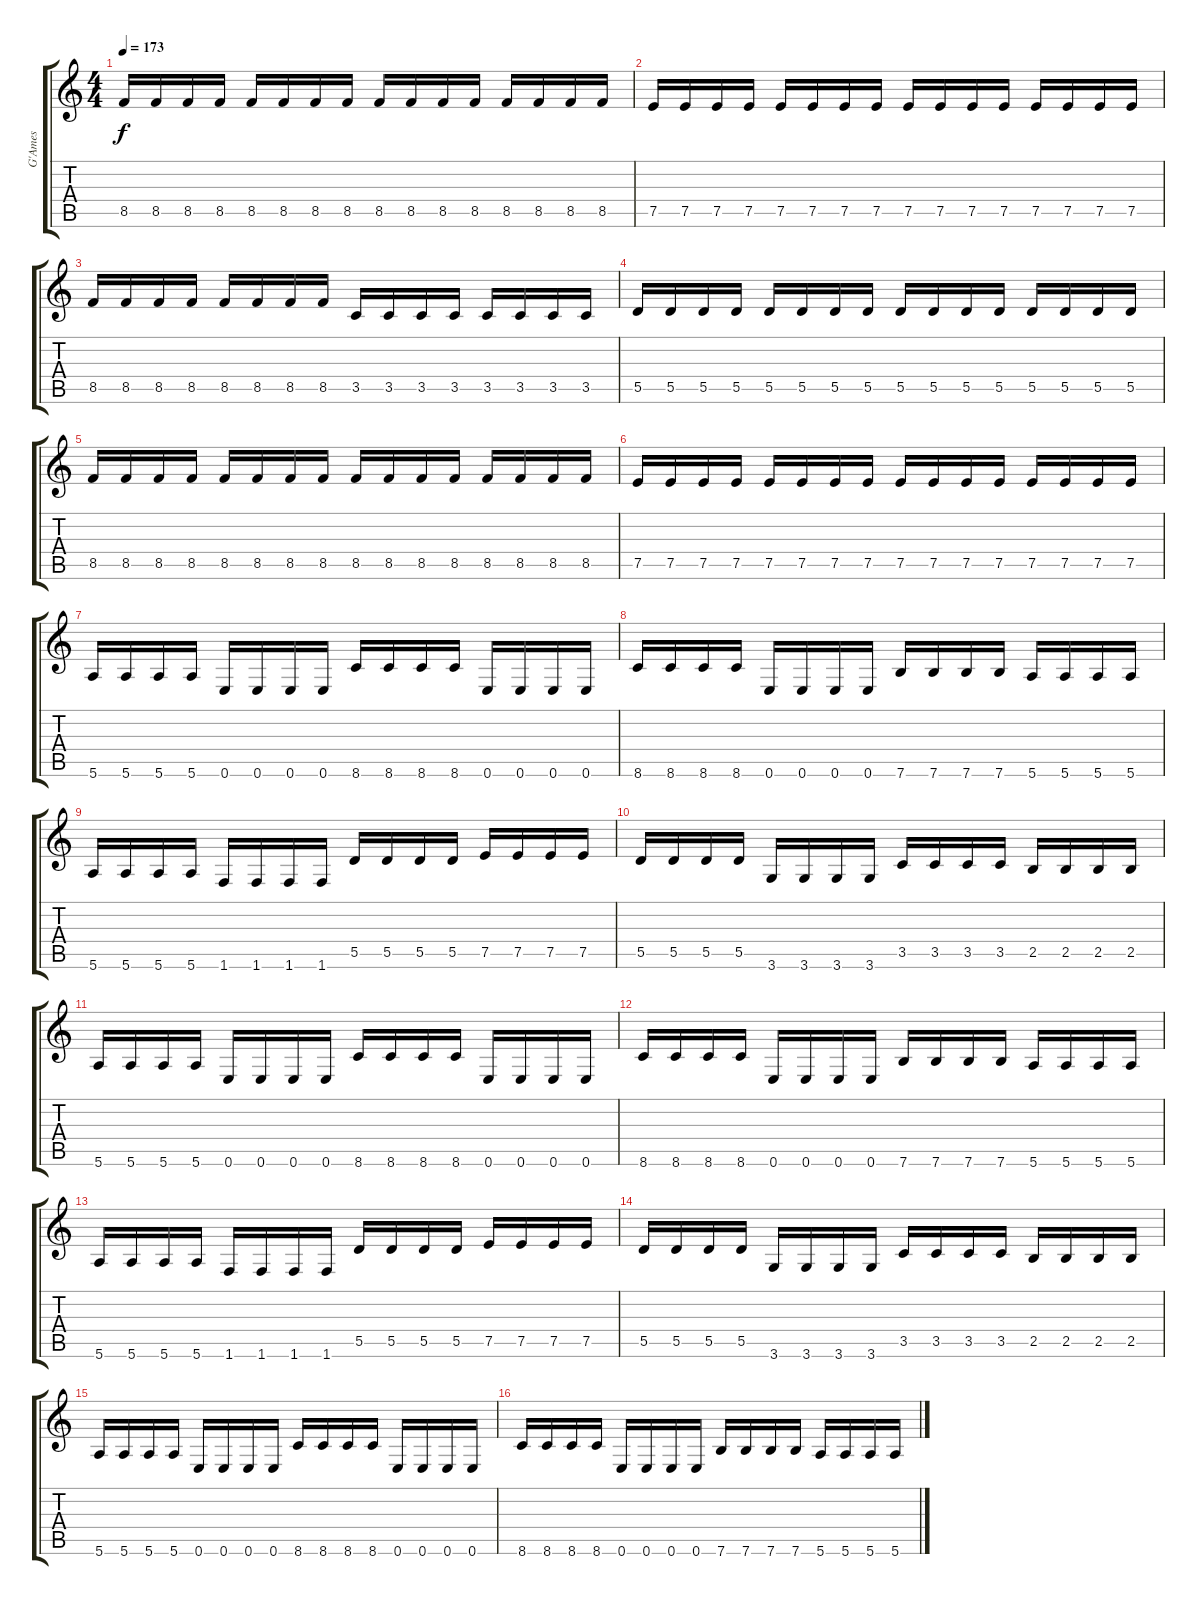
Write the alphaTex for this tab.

\track ("G'Ames" "G'Ames") {instrument overdrivenguitar}
\staff {score tabs}
\tuning (E4 B3 G3 D3 A2 E2) {hide}
\ts (4 4)
\tempo 173
\clef g2
\ks c
8.5.16{dy f} 8.5.16 8.5.16 8.5.16 8.5.16 8.5.16 8.5.16 8.5.16 8.5.16 8.5.16 8.5.16 8.5.16 8.5.16 8.5.16 8.5.16 8.5.16 |
7.5.16 7.5.16 7.5.16 7.5.16 7.5.16 7.5.16 7.5.16 7.5.16 7.5.16 7.5.16 7.5.16 7.5.16 7.5.16 7.5.16 7.5.16 7.5.16 |
8.5.16 8.5.16 8.5.16 8.5.16 8.5.16 8.5.16 8.5.16 8.5.16 3.5.16 3.5.16 3.5.16 3.5.16 3.5.16 3.5.16 3.5.16 3.5.16 |
5.5.16 5.5.16 5.5.16 5.5.16 5.5.16 5.5.16 5.5.16 5.5.16 5.5.16 5.5.16 5.5.16 5.5.16 5.5.16 5.5.16 5.5.16 5.5.16 |
8.5.16 8.5.16 8.5.16 8.5.16 8.5.16 8.5.16 8.5.16 8.5.16 8.5.16 8.5.16 8.5.16 8.5.16 8.5.16 8.5.16 8.5.16 8.5.16 |
7.5.16 7.5.16 7.5.16 7.5.16 7.5.16 7.5.16 7.5.16 7.5.16 7.5.16 7.5.16 7.5.16 7.5.16 7.5.16 7.5.16 7.5.16 7.5.16 |
5.6.16 5.6.16 5.6.16 5.6.16 0.6.16 0.6.16 0.6.16 0.6.16 8.6.16 8.6.16 8.6.16 8.6.16 0.6.16 0.6.16 0.6.16 0.6.16 |
8.6.16 8.6.16 8.6.16 8.6.16 0.6.16 0.6.16 0.6.16 0.6.16 7.6.16 7.6.16 7.6.16 7.6.16 5.6.16 5.6.16 5.6.16 5.6.16 |
5.6.16 5.6.16 5.6.16 5.6.16 1.6.16 1.6.16 1.6.16 1.6.16 5.5.16 5.5.16 5.5.16 5.5.16 7.5.16 7.5.16 7.5.16 7.5.16 |
5.5.16 5.5.16 5.5.16 5.5.16 3.6.16 3.6.16 3.6.16 3.6.16 3.5.16 3.5.16 3.5.16 3.5.16 2.5.16 2.5.16 2.5.16 2.5.16 |
5.6.16 5.6.16 5.6.16 5.6.16 0.6.16 0.6.16 0.6.16 0.6.16 8.6.16 8.6.16 8.6.16 8.6.16 0.6.16 0.6.16 0.6.16 0.6.16 |
8.6.16 8.6.16 8.6.16 8.6.16 0.6.16 0.6.16 0.6.16 0.6.16 7.6.16 7.6.16 7.6.16 7.6.16 5.6.16 5.6.16 5.6.16 5.6.16 |
5.6.16 5.6.16 5.6.16 5.6.16 1.6.16 1.6.16 1.6.16 1.6.16 5.5.16 5.5.16 5.5.16 5.5.16 7.5.16 7.5.16 7.5.16 7.5.16 |
5.5.16 5.5.16 5.5.16 5.5.16 3.6.16 3.6.16 3.6.16 3.6.16 3.5.16 3.5.16 3.5.16 3.5.16 2.5.16 2.5.16 2.5.16 2.5.16 |
5.6.16 5.6.16 5.6.16 5.6.16 0.6.16 0.6.16 0.6.16 0.6.16 8.6.16 8.6.16 8.6.16 8.6.16 0.6.16 0.6.16 0.6.16 0.6.16 |
8.6.16 8.6.16 8.6.16 8.6.16 0.6.16 0.6.16 0.6.16 0.6.16 7.6.16 7.6.16 7.6.16 7.6.16 5.6.16 5.6.16 5.6.16 5.6.16
